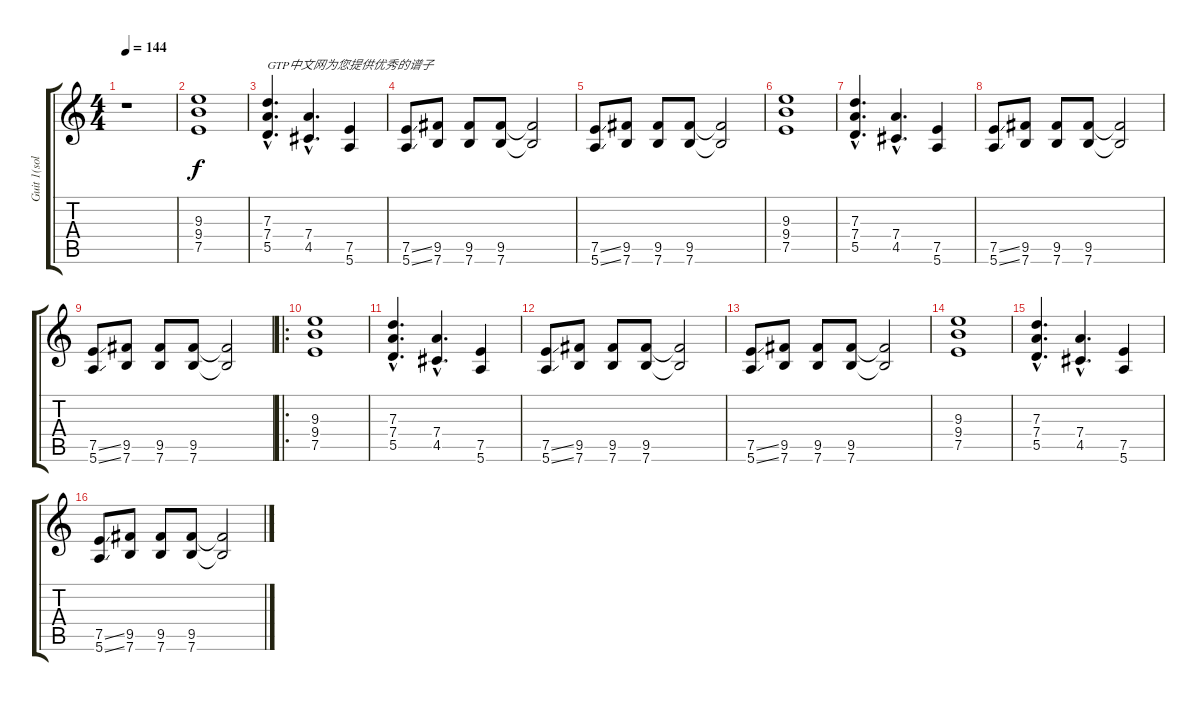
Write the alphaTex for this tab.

\track ("Guit 1(solo)" "Guit 1(sol") {instrument distortionguitar}
\staff {score tabs}
\tuning (E4 B3 G3 D3 A2 E2) {hide}
\ts (4 4)
\tempo 144
\clef g2
\ks c
r.1{dy f instrument distortionguitar} |
(9.3 9.4 7.5).1 |
(7.3{hac} 7.4{hac} 5.5{hac}).4{d txt "GTP中文网为您提供优秀的谱子"} (7.4{hac} 4.5{hac}).4{d} (7.5 5.6).4 |
(7.5{ss} 5.6{ss}).8 (9.5 7.6).8 (9.5 7.6).8 (9.5 7.6).8 (9.5{t} 7.6{t}).2 |
(7.5{ss} 5.6{ss}).8 (9.5 7.6).8 (9.5 7.6).8 (9.5 7.6).8 (9.5{t} 7.6{t}).2 |
(9.3 9.4 7.5).1 |
(7.3{hac} 7.4{hac} 5.5{hac}).4{d} (7.4{hac} 4.5{hac}).4{d} (7.5 5.6).4 |
(7.5{ss} 5.6{ss}).8 (9.5 7.6).8 (9.5 7.6).8 (9.5 7.6).8 (9.5{t} 7.6{t}).2 |
(7.5{ss} 5.6{ss}).8 (9.5 7.6).8 (9.5 7.6).8 (9.5 7.6).8 (9.5{t} 7.6{t}).2 |
\ro
(9.3 9.4 7.5).1 |
(7.3{hac} 7.4{hac} 5.5{hac}).4{d} (7.4{hac} 4.5{hac}).4{d} (7.5 5.6).4 |
(7.5{ss} 5.6{ss}).8 (9.5 7.6).8 (9.5 7.6).8 (9.5 7.6).8 (9.5{t} 7.6{t}).2 |
(7.5{ss} 5.6{ss}).8 (9.5 7.6).8 (9.5 7.6).8 (9.5 7.6).8 (9.5{t} 7.6{t}).2 |
(9.3 9.4 7.5).1 |
(7.3{hac} 7.4{hac} 5.5{hac}).4{d} (7.4{hac} 4.5{hac}).4{d} (7.5 5.6).4 |
(7.5{ss} 5.6{ss}).8 (9.5 7.6).8 (9.5 7.6).8 (9.5 7.6).8 (9.5{t} 7.6{t}).2
